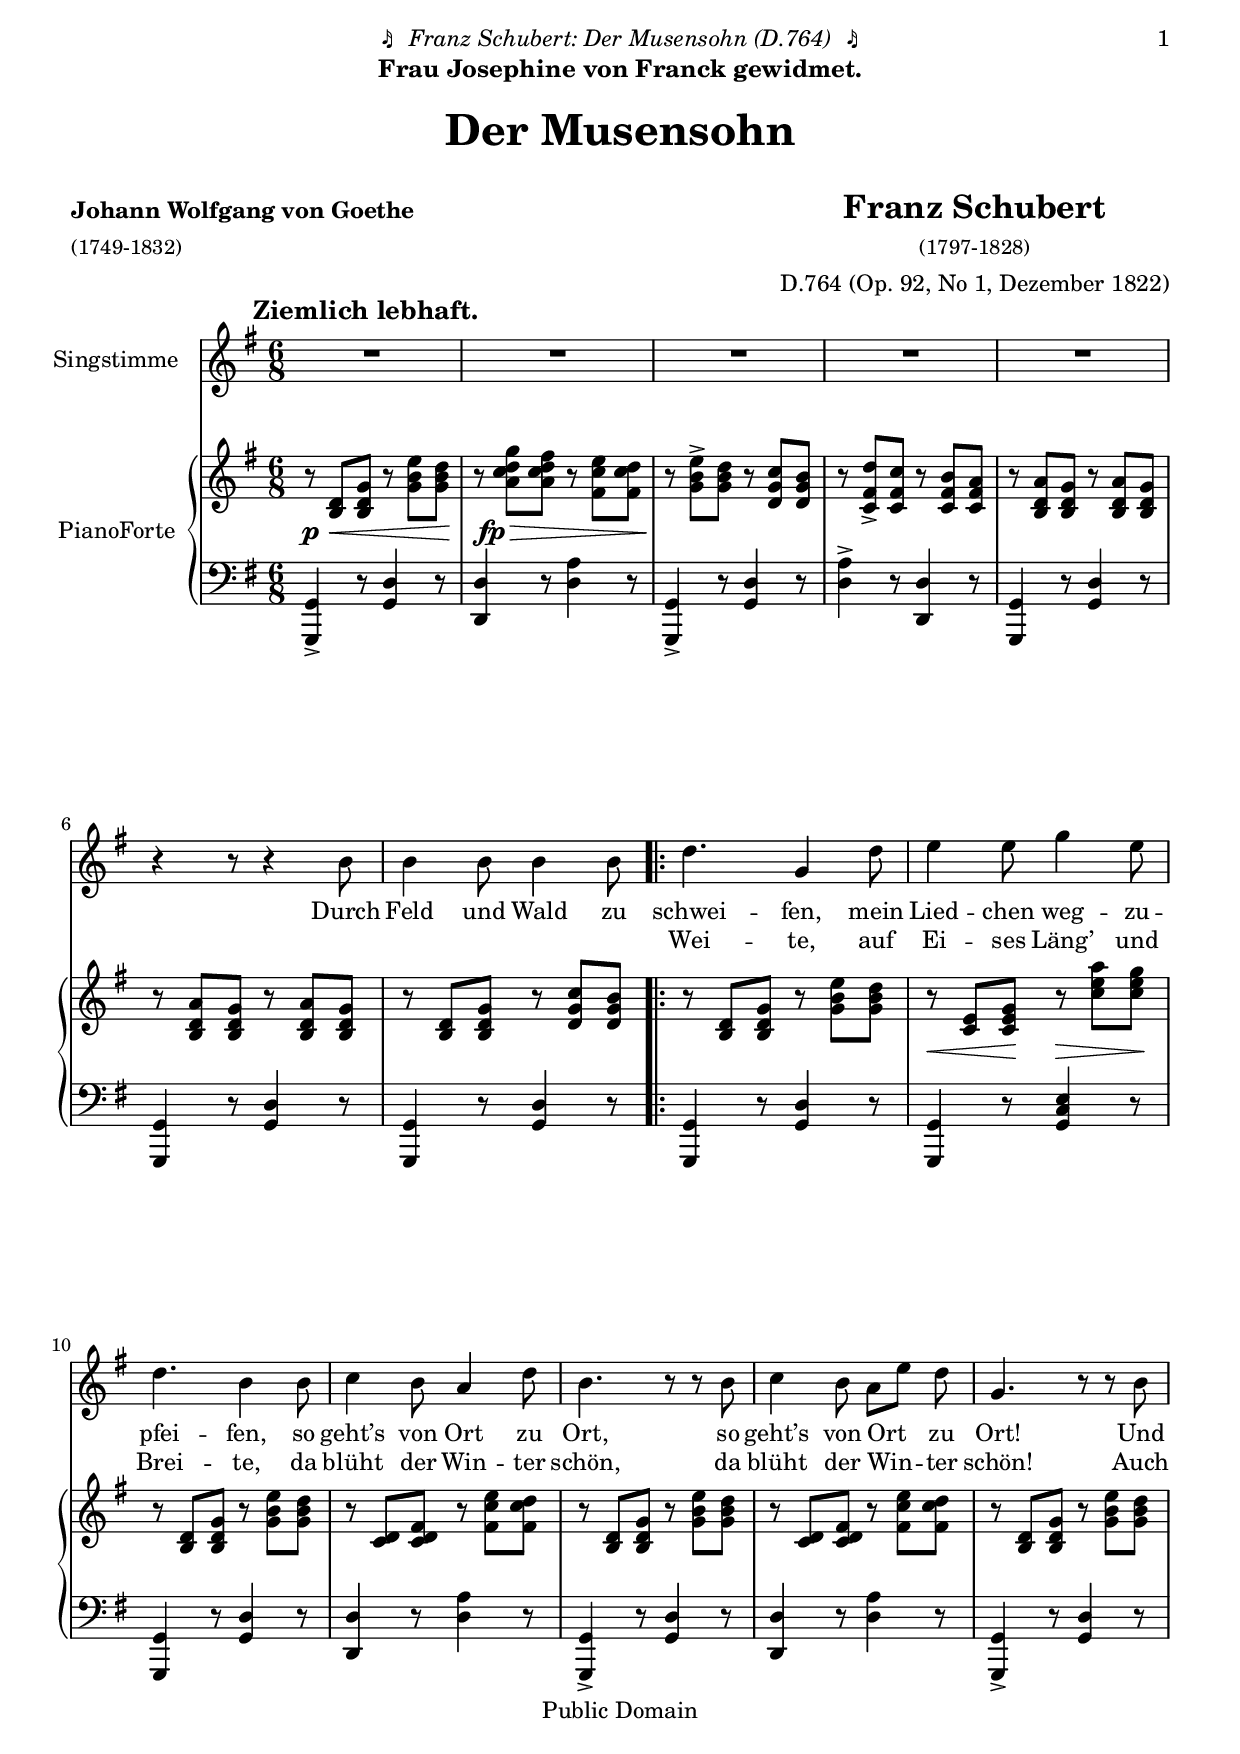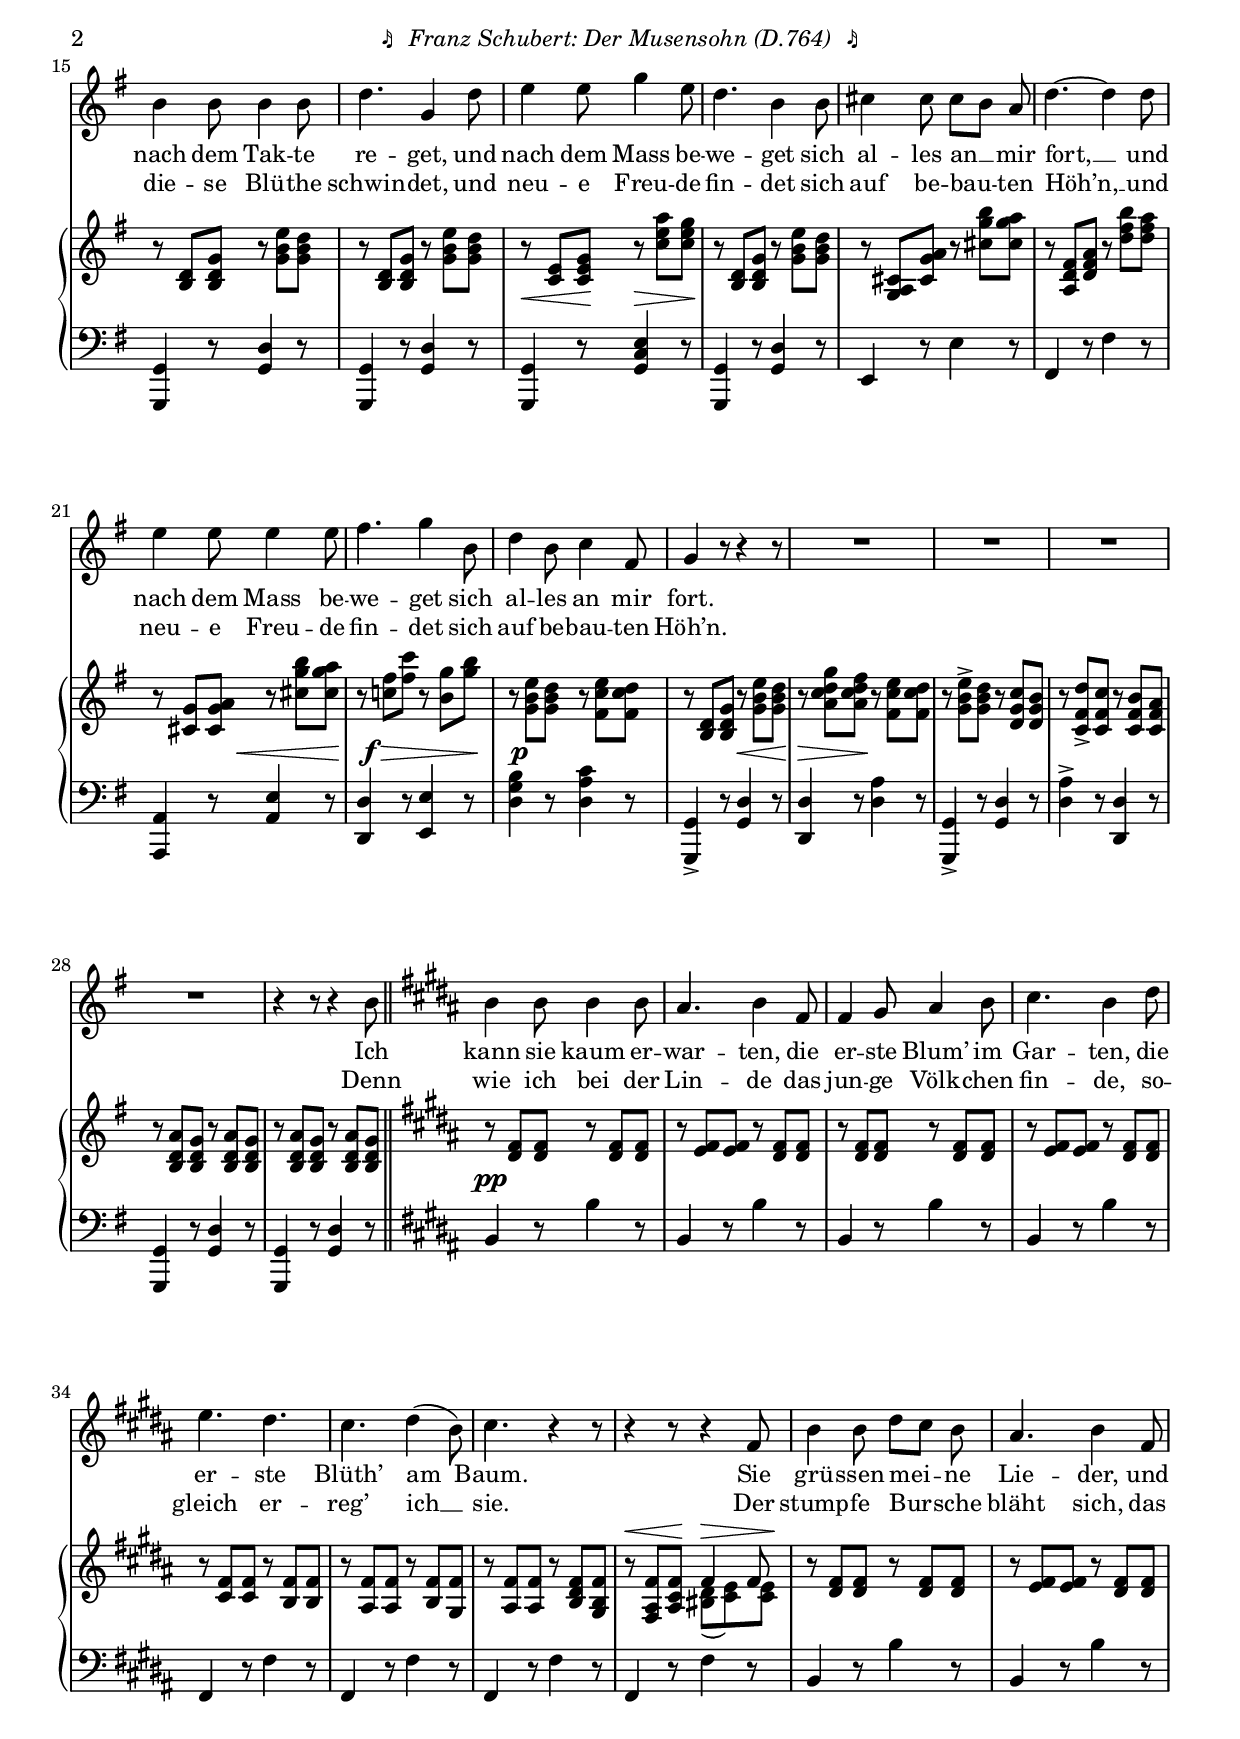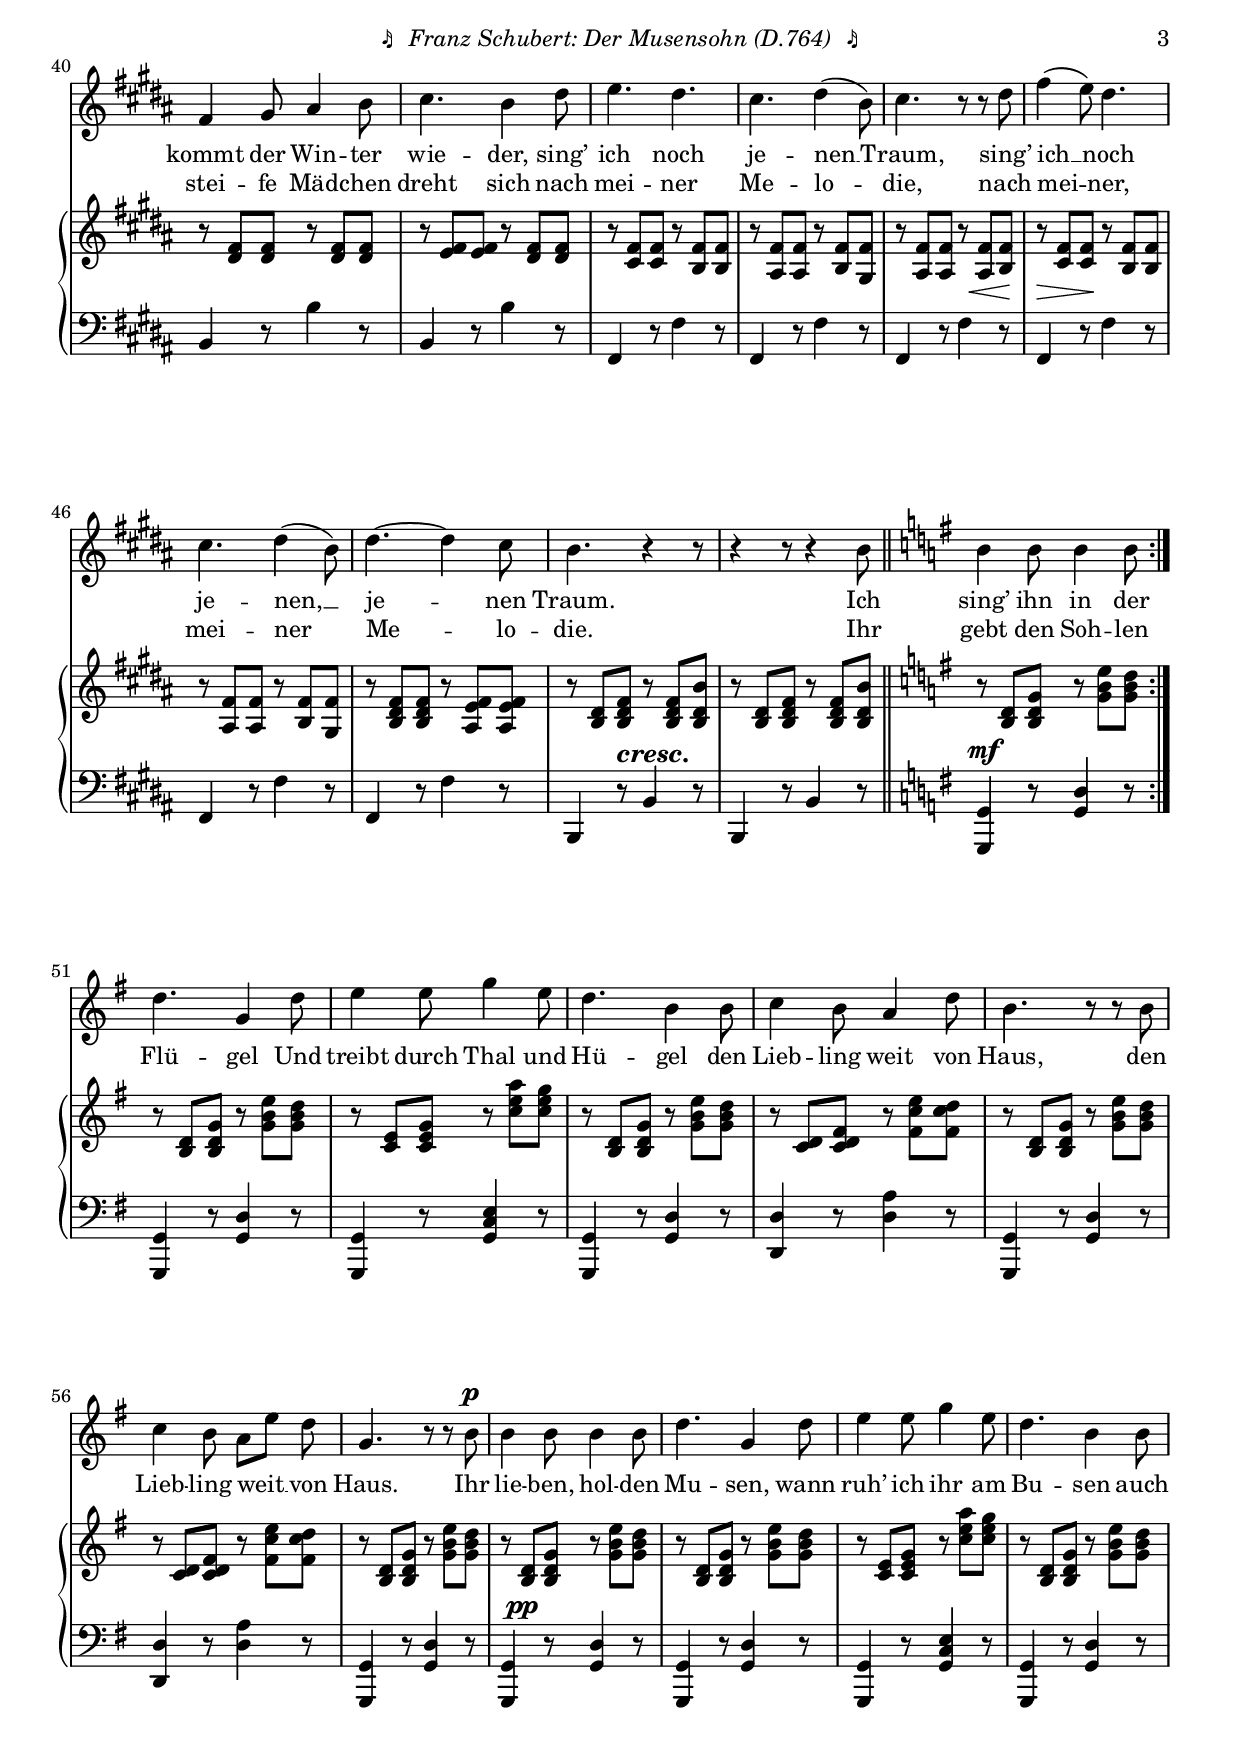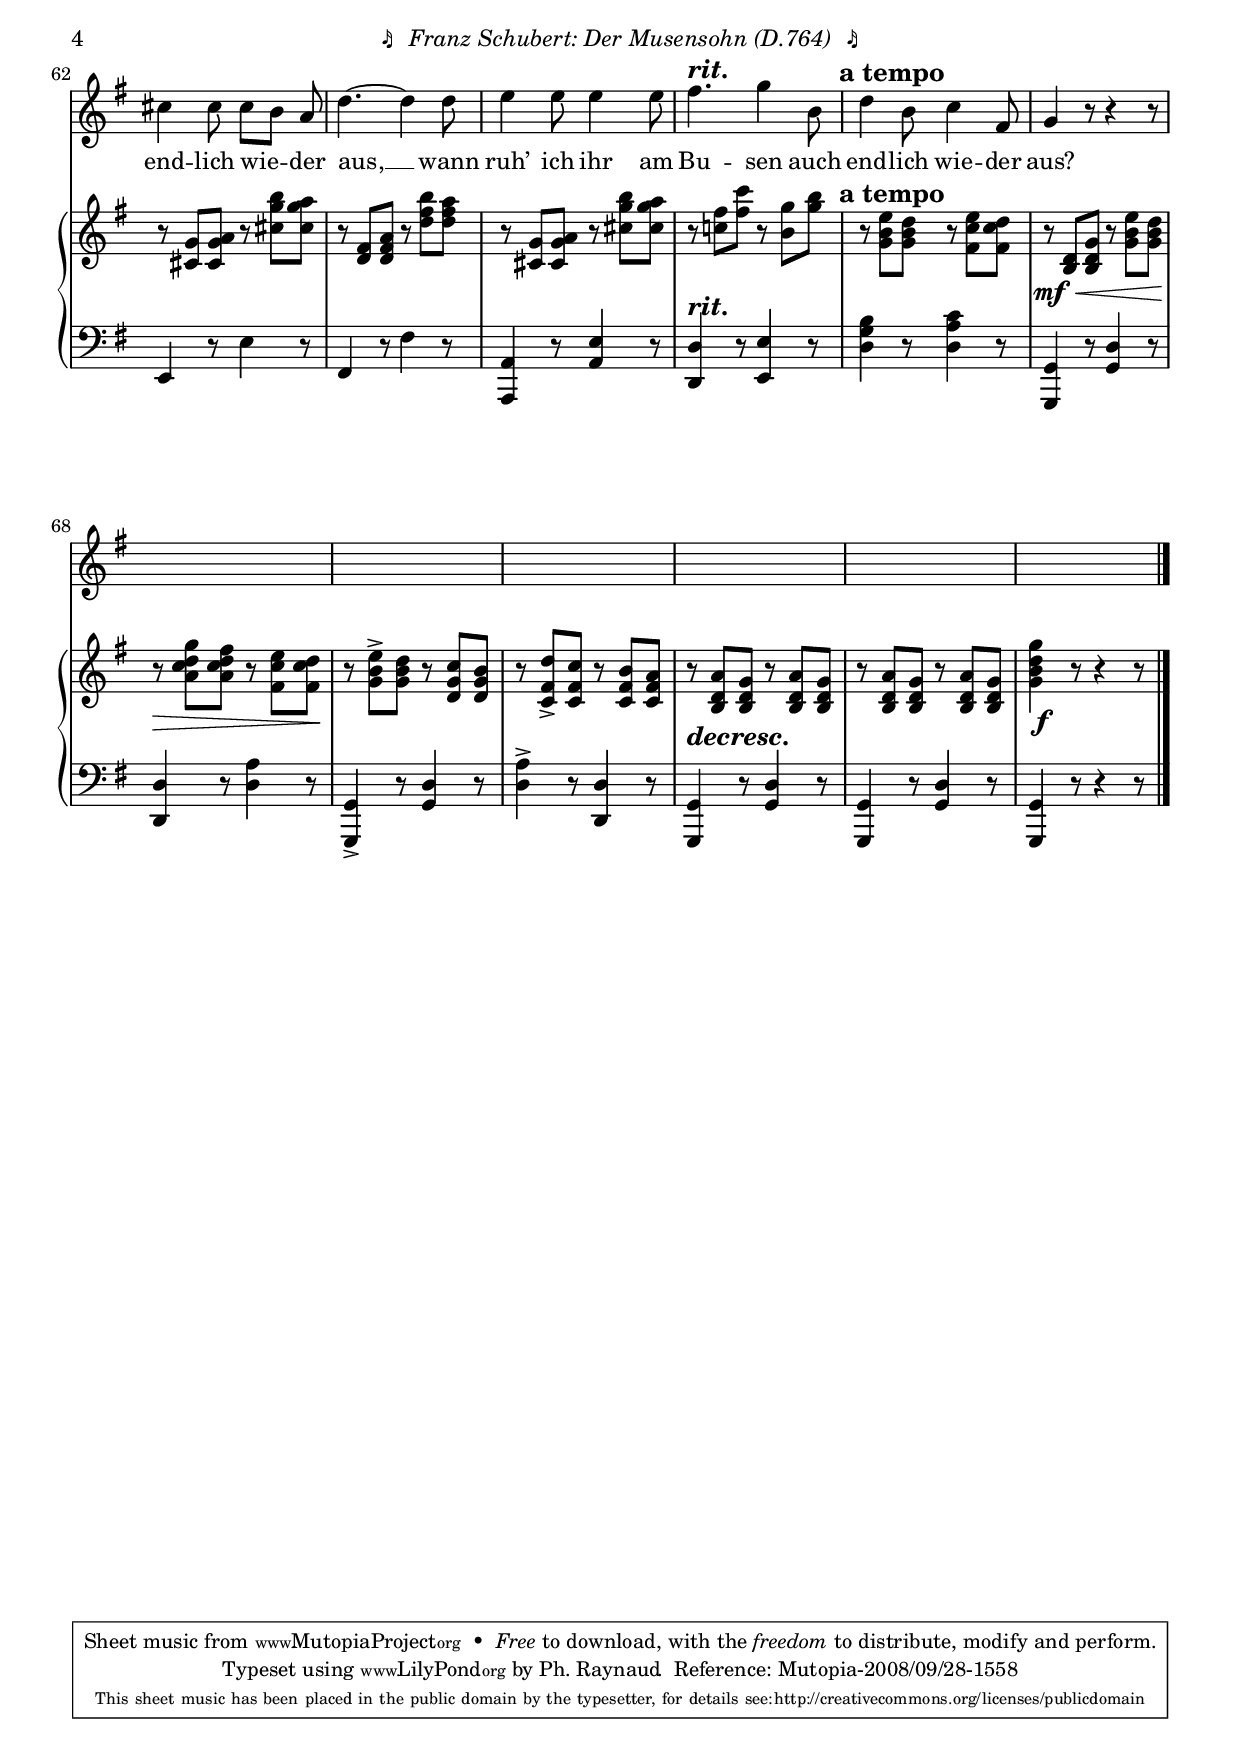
%%%%%%%%%%%%%%%%%%%%%%%%%%%%%%%%%%%%%%%%%%%%%%%%%%%%%%%%%%%%%%%%%%%%%%%%%%%%%%%%%%%%%%%%%%%%%%%%%%%%%%%%%%%%%%%%%%%%%%%%
%
%                                        FICHIER SchubertF-D764-DerMusensohn.ly
%
%%%%%%%%%%%%%%%%%%%%%%%%%%%%%%%%%%%%%%%%%%%%%%%%%%%%%%%%%%%%%%%%%%%%%%%%%%%%%%%%%%%%%%%%%%%%%%%%%%%%%%%%%%%%%%%%%%%%%%%%
%
%             FRANZ SCHUBERT: Gesang "Der Musensohn", für eine Singstimme mit Klavierbegleitung
%                                       AVEC SORTIES PARTITION ET MIDI SEPAREES
%                                                  
%%%%%%%%%%%%%%%%%%%%%%%%%%%%%%%%%%%%%%%%%%%%%%%%%%%%%%%%%%%%%%%%%%%%%%%%%%%%%%%%%%%%%%%%%%%%%%%%%%%%%%%%%%%%%%%%%%%%%%%%

\version "2.11.57"
\include "italiano.ly"

\paper {
%#(set-paper-size "a4")
%#(set-paper-size "letter")

line-width = 186\mm
#(define left-margin (/ (- paper-width  (* 186 mm)) 2))
 indent = 22\mm
 oddHeaderMarkup  = \markup \fill-line {
  " " { \italic "♫  Franz Schubert: Der Musensohn (D.764)  ♫" }  \fromproperty #'page:page-number-string }
 evenHeaderMarkup =  \markup \fill-line {
  \fromproperty #'page:page-number-string { \italic "♫  Franz Schubert: Der Musensohn (D.764)  ♫" } " " }
#(ly:set-option 'point-and-click #f)
}

\header {
 dedication = \markup \center-column { \fontsize #0.5 \bold "Frau Josephine von Franck gewidmet." " " }
 title = \markup { \fontsize #1.5 "Der Musensohn" }
 subsubtitle = " "
 poet = \markup { \column {
  \line { \bold "Johann Wolfgang von Goethe" }
  \line { \small "(1749-1832)" } } }
 composer = \markup \center-column { \fontsize #3 \bold "Franz Schubert" \small "(1797-1828)" "D.764 (Op. 92, No 1, Dezember 1822)" }
% MUTOPIA
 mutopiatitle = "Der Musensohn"
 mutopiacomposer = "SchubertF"
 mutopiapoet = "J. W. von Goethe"
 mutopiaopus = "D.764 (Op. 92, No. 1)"
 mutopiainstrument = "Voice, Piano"
 date = "1822"
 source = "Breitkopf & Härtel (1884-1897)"
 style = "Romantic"
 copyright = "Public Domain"
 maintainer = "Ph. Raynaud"
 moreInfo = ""
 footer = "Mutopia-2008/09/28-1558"
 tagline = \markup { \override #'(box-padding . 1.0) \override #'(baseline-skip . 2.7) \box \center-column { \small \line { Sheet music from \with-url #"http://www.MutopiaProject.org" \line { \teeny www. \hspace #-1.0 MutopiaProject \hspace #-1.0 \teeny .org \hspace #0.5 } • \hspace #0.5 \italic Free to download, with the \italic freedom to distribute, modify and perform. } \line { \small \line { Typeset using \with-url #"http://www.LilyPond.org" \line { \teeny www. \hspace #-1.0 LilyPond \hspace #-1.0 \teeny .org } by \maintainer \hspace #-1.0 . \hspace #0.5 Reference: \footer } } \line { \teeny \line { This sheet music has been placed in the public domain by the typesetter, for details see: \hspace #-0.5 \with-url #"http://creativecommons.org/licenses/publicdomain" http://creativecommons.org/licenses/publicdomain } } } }
}

%%%%%%%%%%%%%%%%%%%%%%%%%%%%%%%%%%%%%%%%%%%%%%%%%%%%%%%%%%%%%%%%%%%%%%%%%%%%%%%%%%%%%%%%%%%%%%%%%%%%%%%%%%%%%%%%%%%%%%%%
%
%                                           STRUCTURE GENERALE DU FICHIER
%
%  Les sorties Partition et Midi sont dissociées (le volume de la sortie Midi a été affiné).
%  Des "\break" ont été introduits pour unifier les deux formats de sortie PDF
%
%  -  IDENTIFICATEURS DE FONCTIONS
%  A. POÈME
%  B. CHANT: B1: Notes B2: dynamiques
%  C. PIANO: C1: Notes PIANO HAUT  C2: Notes PIANO BAS  C3: Dynamiques partition  C4: Dynamiques midi
%  D. SORTIE PARTITION
%  E. SORTIE MIDI
%
%%%%%%%%%%%%%%%%%%%%%%%%%%%%%%%%%%%%%%%%%%%%%%%%%%%%%%%%%%%%%%%%%%%%%%%%%%%%%%%%%%%%%%%%%%%%%%%%%%%%%%%%%%%%%%%%%%%%%%%%

%%%%%%%%%%%%%%%%%%%%%%%%%%%%%%%%%%%%%%%%%%%%%%%%%%%%%%%%%%%%%%%%%%%%%%%%%%%%%%%%%%%%%%%%%%%%%%%%%%%%%%%%%%%%%%%%%%%%%%%%
%                                           IDENTIFICATEURS DE FONCTIONS
%%%%%%%%%%%%%%%%%%%%%%%%%%%%%%%%%%%%%%%%%%%%%%%%%%%%%%%%%%%%%%%%%%%%%%%%%%%%%%%%%%%%%%%%%%%%%%%%%%%%%%%%%%%%%%%%%%%%%%%%

%----- TEMPI
TEMPOBASE = \tempo 8=320
TEMPORIT  = \tempo 8=240
TEMPOFIN  = \tempo 8=120
%----- TONALITÉS ET MESURES
KEYA  = { \key sol \major }
KEYB  = { \key si \major }
TIME  = { \time 6/8 }
%----- MOUVEMENT
MOVEMENT = \markup { \bold \large { \hspace #-5 "Ziemlich lebhaft." } }
ATEMPO   = \markup { \bold \large { \hspace #-2 "a tempo" } }
%----- INSTRUMENTS
ICHANT = {
 \set Staff.midiInstrument = "oboe"
 \set Staff.midiMinimumVolume = #0
 \set Staff.midiMaximumVolume = #1
}
IPIANOHAUT = {
 \set Staff.midiInstrument = "acoustic grand"
 \set Staff.midiMinimumVolume = #0
 \set Staff.midiMaximumVolume = #0.8
}
IPIANOBAS = {
 \set Staff.midiInstrument = "bright acoustic"
 \set Staff.midiMinimumVolume = #0
 \set Staff.midiMaximumVolume = #0.9
}
%----- CRESCENDO et MARKUP
CRESCM    = \markup { \large \bold \italic "cresc." }
DECRESCM  = \markup { \large \bold \italic "decresc." }
RIT       = \markup { \large \bold \italic "rit." }
%----- REPOSITIONNEMENT DES DYNAMIQUES
DYNEXO =
 #(define-music-function (parser location beg-end) (pair?)
 #{ \once \override DynamicText #'extra-offset = #$beg-end #})
PINEXO =
 #(define-music-function (parser location beg-end) (pair?)
 #{ \once \override Hairpin #'extra-offset = #$beg-end #})

%%%%%%%%%%%%%%%%%%%%%%%%%%%%%%%%%%%%%%%%%%%%%%%%%%%%%%%%%%%%%%%%%%%%%%%%%%%%%%%%%%%%%%%%%%%%%%%%%%%%%%%%%%%%%%%%%%%%%%%%
%                                           A. POEME
%%%%%%%%%%%%%%%%%%%%%%%%%%%%%%%%%%%%%%%%%%%%%%%%%%%%%%%%%%%%%%%%%%%%%%%%%%%%%%%%%%%%%%%%%%%%%%%%%%%%%%%%%%%%%%%%%%%%%%%%

poemeA = \lyricmode {
\set fontSize = #-.5
Durch Feld und Wald zu schwei -- fen,
mein Lied -- chen weg -- zu -- pfei -- fen,
so geht’s von Ort zu Ort, so geht’s von Ort zu Ort!
Und nach dem Tak -- te re -- get,
und nach dem Mass be -- we -- get
sich al -- les an __ mir fort, __
und nach dem Mass be -- we -- get
sich al -- les an mir fort.

Ich kann sie kaum er -- war -- ten,
die er -- ste Blum’ im Gar -- ten,
die er -- ste Blüth’ am Baum.
Sie grü -- ssen mei -- ne Lie -- der,
und kommt der Win -- ter wie -- der,
sing’ ich noch je -- nen __ Traum,
sing’ ich __ noch je -- nen, __ je -- nen Traum.

Ich sing’ ihn in der
}

poemeB = \lyricmode {
\set fontSize = #-.5

" "  " "  " "  " "  " " Wei -- te,
auf Ei -- ses Läng’ und Brei -- te,
da blüht der Win -- ter schön, da blüht der Win -- ter schön!
Auch die -- se Blü -- the schwin -- det,
und neu -- e Freu -- de fin -- det
sich auf be -- bau -- ten Höh’n, __
und neu -- e Freu -- de fin -- det
sich auf be -- bau -- ten Höh’n.

Denn wie ich bei der Lin -- de
das jun -- ge Völk -- chen fin -- de,
so -- gleich er -- reg’ ich __ sie.
Der stump -- fe Bur -- sche bläht sich,
das stei -- fe Mäd -- chen dreht sich
nach mei -- ner Me -- lo -- die,
nach mei -- ner, mei -- ner Me -- lo -- die.

Ihr gebt den Soh -- len
}

poemeC = \lyricmode {
\set fontSize = #-.5

Flü -- gel
Und treibt durch Thal und Hü -- gel
den Lieb -- ling weit von Haus, den Lieb -- ling weit __ von Haus.
Ihr lie -- ben, hol -- den Mu -- sen,
wann ruh’ ich ihr am Bu -- sen
auch end -- lich wie -- der aus, __
wann ruh’ ich ihr am Bu -- sen
auch end -- lich wie -- der aus?
}


%%%%%%%%%%%%%%%%%%%%%%%%%%%%%%%%%%%%%%%%%%%%%%%%%%%%%%%%%%%%%%%%%%%%%%%%%%%%%%%%%%%%%%%%%%%%%%%%%%%%%%%%%%%%%%%%%%%%%%%%
%                                           B1. CHANT : NOTES
%%%%%%%%%%%%%%%%%%%%%%%%%%%%%%%%%%%%%%%%%%%%%%%%%%%%%%%%%%%%%%%%%%%%%%%%%%%%%%%%%%%%%%%%%%%%%%%%%%%%%%%%%%%%%%%%%%%%%%%%

chantA = \relative do'' {
%--- 1
R2.*5 \break
r4 r8 r4 si8
si4 si8 si4 si8
}

chantB = \relative do'' {
%--- 8
\bar "|:"
re4. sol,4 re'8
mi4 mi8 sol4 mi8 \break
re4. si4 si8
do4 si8 la4 re8
si4. r8 r si
%--- 13
do4 si8 la[ mi'] re
sol,4. r8 r si
si4 si8 si4 si8
re4. sol,4 re'8
mi4 mi8 sol4 mi8
re4. si4 si8
%--- 19
dod4 dod8 dod[ si] la
re4.~ re4 re8
mi4 mi8 mi4 mi8
fad4. sol4 si,8
re4 si8 do4 fad,8
sol4 r8 r4 r8
%--- 25
R2.*4
r4 r8 r4 si8
%--- 30
\bar "||" \KEYB
si4 si8 si4 si8
lad4. si4 fad8
fad4 sold8 lad4 si8
dod4. si4 red8
mi4. red
%--- 35
dod4. red4( si8)
dod4. r4 r8
r4 r8 r4 fad,8
si4 si8 red[ dod] si
lad4. si4 fad8
%--- 40
fad4 sold8 lad4 si8
dod4. si4 red8
mi4. red
dod4. red4( si8)
dod4. r8 r red
fad4( mi8) red4.
%--- 46
dod4. red4( si8)
red4.~ red4 dod8
si4. r4 r8
r4 r8 r4 si8
\bar "||" \KEYA
si4 si8 si4 si8 \break
}

chantC = \relative do'' {
%--- 51
\bar ":|"
re4. sol,4 re'8
mi4 mi8 sol4 mi8
re4. si4 si8
do4 si8 la4 re8
si4. r8 r si
%--- 56
do4 si8 la[ mi'] re
sol,4. r8 r si
si4 si8 si4 si8
re4. sol,4 re'8
mi4 mi8 sol4 mi8
re4. si4 si8
%--- 62
dod4 dod8 dod[ si] la
re4.~ re4 re8
mi4 mi8 mi4 mi8
fad4. sol4 si,8
re4 si8 do4 fad,8
sol4 r8 r4 r8
%--- 68-73
s2.*6
\bar "|."
}

chantPart = { \chantA \chantB \chantC }
chantMidi = { \chantA \chantB \chantB \chantC }

%%%%%%%%%%%%%%%%%%%% RÉSUMÉ PARTITION
notePartChant = {
 \clef treble
 \KEYA \TIME
 \set autoBeaming = ##f
 s1*0 ^\MOVEMENT
 \set Staff.instrumentName = "Singstimme "
 \chantPart
}

%%%%%%%%%%%%%%%%%%%% RÉSUMÉ MIDI
noteMidiChant = {
 \KEYA \TIME
 \ICHANT
 \chantMidi
}


%%%%%%%%%%%%%%%%%%%%%%%%%%%%%%%%%%%%%%%%%%%%%%%%%%%%%%%%%%%%%%%%%%%%%%%%%%%%%%%%%%%%%%%%%%%%%%%%%%%%%%%%%%%%%%%%%%%%%%%%
%                                           B2. CHANT : DYNAMIQUES PARTITION/MIDI
%%%%%%%%%%%%%%%%%%%%%%%%%%%%%%%%%%%%%%%%%%%%%%%%%%%%%%%%%%%%%%%%%%%%%%%%%%%%%%%%%%%%%%%%%%%%%%%%%%%%%%%%%%%%%%%%%%%%%%%%

%%%%%%%%%%%%%%%%%%%% PARTITION
dynPartChant = {
\dynamicUp
%--- 1-56
s2.*56
%--- 57
s4. s4 s8\p
%--- 58-64
s2.*7
%--- 65
s2.^\RIT
s2.^\ATEMPO
%--- 67-73
s2.*7
}

%%%%%%%%%%%%%%%%%%%% MIDI

dynMidiChantA = {
%--- 1
\TEMPOBASE
s2.\p
s2.*6
}

dynMidiChantBA = {
%--- 8
s2.\p
s2.*20
%--- 29
s4. s4 s8\pp
s2.*19
%--- 49
s2.\p
s2.
}

dynMidiChantBB = {
%--- 8
s2.\p
s2.*20
%--- 29
s4. s4 s8\pp
s2.*19
%--- 49
s4. s4 s8\mf
s2.
}

dynMidiChantC = {
%--- 51
s2.*6
%--- 57
s4. s4 s8\p
s2.*7
%--- 65
\TEMPORIT s2.
\TEMPOBASE s2.
%--- 67-73
s2.*6
\TEMPOFIN s2.
}

dynMidiChant = { \dynMidiChantA \dynMidiChantBA \dynMidiChantBB \dynMidiChantC }

%%%%%%%%%%%%%%%%%%%%%%%%%%%%%%%%%%%%%%%%%%%%%%%%%%%%%%%%%%%%%%%%%%%%%%%%%%%%%%%%%%%%%%%%%%%%%%%%%%%%%%%%%%%%%%%%%%%%%%%%
%                                           C1. PIANO HAUT : NOTES
%%%%%%%%%%%%%%%%%%%%%%%%%%%%%%%%%%%%%%%%%%%%%%%%%%%%%%%%%%%%%%%%%%%%%%%%%%%%%%%%%%%%%%%%%%%%%%%%%%%%%%%%%%%%%%%%%%%%%%%%

pianoHautA = \relative do' {
%--- 1
r8 <si re>[ <si re sol>] r <sol' si mi>[ <sol si re>]
r <la do re sol>[ <la do re fad>] r <fad do' mi>[ <fad do' re>]
r <sol si mi>->[ <sol si re>] r <re sol do>[ <re sol si>]
r <do fad re'>->[ <do fad do'>] r <do fad si>[ <do fad la>]
r <si re la'>[ <si re sol>] r <si re la'>[ <si re sol>]
r <si re la'>[ <si re sol>] r <si re la'>[ <si re sol>]
%--- 7
r <si re>[ <si re sol>] r <re sol do>[ <re sol si>]
}

pianoHautB = \relative do' {
%--- 8
r8 <si re>[ <si re sol>] r <sol' si mi>[ <sol si re>]
r <do, mi>[ <do mi sol>] r <do' mi la>[ <do mi sol>]
r <si, re>[ <si re sol>] r <sol' si mi>[ <sol si re>]
r <do, re>[ <do re fad>] r <fad do' mi>[ <fad do' re>]
r <si, re>[ <si re sol>] r <sol' si mi>[ <sol si re>]
%--- 13
r <do, re>[ <do re fad>] r <fad do' mi>[ <fad do' re>]
r <si, re>[ <si re sol>] r <sol' si mi>[ <sol si re>]
r <si, re>[ <si re sol>] r <sol' si mi>[ <sol si re>]
r <si, re>[ <si re sol>] r <sol' si mi>[ <sol si re>]
r <do, mi>[ <do mi sol>] r <do' mi la>[ <do mi sol>]
r <si, re>[ <si re sol>] r <sol' si mi>[ <sol si re>]
%--- 19
r <la, dod sol>[ <dod sol' la>] r <dod' sol' si>[ <dod sol' la>]
r <la, re fad>[ <re fad la>] r <re' fad si>[ <re fad la>]
r <dod, sol'>[ <dod sol' la>] r <dod' sol' si>[ <dod sol' la>]
r <do! fad>[ <fad do'>] r <si, sol'>[ <sol' si>]
r <sol, si mi>[ <sol si re>] r <fad do' mi>[ <fad do' re>]
r <si, re>[ <si re sol>] r <sol' si mi>[ <sol si re>]
%--- 25
r <la do re sol>[ <la do re fad>] r <fad do' mi>[ <fad do' re>]
r <sol si mi>->[ <sol si re>] r <re sol do>[ <re sol si>]
r <do fad re'>->[ <do fad do'>] r <do fad si>[ <do fad la>]
r <si re la'>[ <si re sol>] r <si re la'>[ <si re sol>]
r <si re la'>[ <si re sol>] r <si re la'>[ <si re sol>]
%--- 30
\KEYB
r <red fad>[ <red fad>] r <red fad>[ <red fad>]
r <mi fad>[ <mi fad>] r <red fad>[ <red fad>]
r <red fad>[ <red fad>] r <red fad>[ <red fad>]
r <mi fad>[ <mi fad>] r <red fad>[ <red fad>]
r <dod fad>[ <dod fad>] r <si fad'>[ <si fad'>]
%--- 35
r <lad fad'>[ <lad fad'>] r <si fad'>[ <sold fad'>]
r <lad fad'>[ <lad fad'>] r <si red fad>[ <sold si fad'>]
r <fad lad fad'>[ <lad dod fad>] << { fad'4 fad8 } \\ { <sid, red>8[( <dod mi>) <dod mi>] } >>
r <red fad>[ <red fad>] r <red fad>[ <red fad>]
r <mi fad>[ <mi fad>] r <red fad>[ <red fad>]
%--- 40
r <red fad>[ <red fad>] r <red fad>[ <red fad>]
r <mi fad>[ <mi fad>] r <red fad>[ <red fad>]
r <dod fad>[ <dod fad>] r <si fad'>[ <si fad'>]
r <lad fad'>[ <lad fad'>] r <si fad'>[ <sold fad'>]
r <lad fad'>[ <lad fad'>] r <lad fad'>[ <si fad'>]
r <dod fad>[ <dod fad>] r <si fad'>[ <si fad'>]
%--- 46
r <lad fad'>[ <lad fad'>] r <si fad'>[ <sold fad'>]
r <si red fad>[ <si red fad>] r <lad mi' fad>[ <lad mi' fad>]
r <si red>[ <si red fad>] r <si red fad>[ <si red si'>]
r <si red>[ <si red fad>] r <si red fad>[ <si red si'>]
\KEYA
r <si re>[ <si re sol>] r <sol' si mi>[ <sol si re>]
}

pianoHautC = \relative do' {
%--- 51
r8 <si re>[ <si re sol>] r <sol' si mi>[ <sol si re>]
r <do, mi>[ <do mi sol>] r <do' mi la>[ <do mi sol>]
r <si, re>[ <si re sol>] r <sol' si mi>[ <sol si re>]
r <do, re>[ <do re fad>] r <fad do' mi>[ <fad do' re>]
r <si, re>[ <si re sol>] r <sol' si mi>[ <sol si re>]
%--- 56
r <do, re>[ <do re fad>] r <fad do' mi>[ <fad do' re>]
r <si, re>[ <si re sol>] r <sol' si mi>[ <sol si re>]
r <si, re>[ <si re sol>] r <sol' si mi>[ <sol si re>]
r <si, re>[ <si re sol>] r <sol' si mi>[ <sol si re>]
r <do, mi>[ <do mi sol>] r <do' mi la>[ <do mi sol>]
r <si, re>[ <si re sol>] r <sol' si mi>[ <sol si re>]
%--- 62
r <dod, sol'>[ <dod sol' la>] r <dod' sol' si>[ <dod sol' la>]
r <re, fad>[ <re fad la>] r <re' fad si>[ <re fad la>]
r <dod, sol'>[ <dod sol' la>] r <dod' sol' si>[ <dod sol' la>]
r <do! fad>[ <fad do'>] r <si, sol'>[ <sol' si>]
r <sol, si mi>[ <sol si re>] r <fad do' mi>[ <fad do' re>]
r <si, re>[ <si re sol>] r <sol' si mi>[ <sol si re>]
%--- 68-73
r <la do re sol>[ <la do re fad>] r <fad do' mi>[ <fad do' re>]
r <sol si mi>->[ <sol si re>] r <re sol do>[ <re sol si>]
r <do fad re'>->[ <do fad do'>] r <do fad si>[ <do fad la>]
r <si re la'>[ <si re sol>] r <si re la'>[ <si re sol>]
r <si re la'>[ <si re sol>] r <si re la'>[ <si re sol>]
<sol' si re sol>4 r8 r4 r8
}

%%%%%%%%%%%%%%%%%%%% RÉSUMÉ PARTITION
notePartPianoHaut = {
 \clef treble
 \KEYA \TIME
% \set autoBeaming = ##f
 \pianoHautA \pianoHautB \pianoHautC
}

%%%%%%%%%%%%%%%%%%%% RÉSUMÉ MIDI
noteMidiPianoHaut = {
 \KEYA \TIME
 \IPIANOHAUT
 \pianoHautA \pianoHautB \pianoHautB \pianoHautC
}


%%%%%%%%%%%%%%%%%%%%%%%%%%%%%%%%%%%%%%%%%%%%%%%%%%%%%%%%%%%%%%%%%%%%%%%%%%%%%%%%%%%%%%%%%%%%%%%%%%%%%%%%%%%%%%%%%%%%%%%%
%                                           C2. PIANO BAS : NOTES
%%%%%%%%%%%%%%%%%%%%%%%%%%%%%%%%%%%%%%%%%%%%%%%%%%%%%%%%%%%%%%%%%%%%%%%%%%%%%%%%%%%%%%%%%%%%%%%%%%%%%%%%%%%%%%%%%%%%%%%%

pianoBasA = \relative do, {
%--- 1
<sol sol'>4-> r8 <sol' re'>4 r8
<re re'>4 r8 <re' la'>4 r8
<sol,, sol'>4-> r8 <sol' re'>4 r8
<re' la'>4-> r8 <re, re'>4 r8
<sol, sol'>4 r8 <sol' re'>4 r8
<sol, sol'>4 r8 <sol' re'>4 r8
%--- 7
<sol, sol'>4 r8 <sol' re'>4 r8
}

pianoBasB = \relative do, {
%--- 8
<sol sol'>4 r8 <sol' re'>4 r8
<sol, sol'>4 r8 <sol' do mi>4 r8
<sol, sol'>4 r8 <sol' re'>4 r8
<re re'>4 r8 <re' la'>4 r8
<sol,, sol'>4-> r8 <sol' re'>4 r8
%--- 13
<re re'>4 r8 <re' la'>4 r8
<sol,, sol'>4-> r8 <sol' re'>4 r8
<sol, sol'>4 r8 <sol' re'>4 r8
<sol, sol'>4 r8 <sol' re'>4 r8
<sol, sol'>4 r8 <sol' do mi>4 r8
<sol, sol'>4 r8 <sol' re'>4 r8
%--- 19
mi4 r8 mi'4 r8
fad,4 r8 fad'4 r8
<la,, la'>4 r8 <la' mi'>4 r8
<re, re'>4 r8 <mi mi'>4 r8
<re' sol si>4 r8 <re la' do>4 r8
<sol,, sol'>4-> r8 <sol' re'>4 r8
%--- 25
<re re'>4 r8 <re' la'>4 r8
<sol,, sol'>4-> r8 <sol' re'>4 r8
<re' la'>4-> r8 <re, re'>4 r8
<sol, sol'>4 r8 <sol' re'>4 r8
<sol, sol'>4 r8 <sol' re'>4 r8
%--- 30
\KEYB
si4 r8 si'4 r8
si,4 r8 si'4 r8
si,4 r8 si'4 r8
si,4 r8 si'4 r8
fad, 4 r8 fad'4 r8
%--- 35
fad, 4 r8 fad'4 r8
fad, 4 r8 fad'4 r8
fad, 4 r8 fad'4 r8
si,4 r8 si'4 r8
si,4 r8 si'4 r8
%--- 40
si,4 r8 si'4 r8
si,4 r8 si'4 r8
fad, 4 r8 fad'4 r8
fad, 4 r8 fad'4 r8
fad, 4 r8 fad'4 r8
fad, 4 r8 fad'4 r8
%--- 46
fad, 4 r8 fad'4 r8
fad, 4 r8 fad'4 r8
si,,4 r8 si'4 r8
si,4 r8 si'4 r8
\KEYA
<sol, sol'>4 r8 <sol' re'>4 r8
}

pianoBasC = \relative do, {
%--- 51
<sol sol'>4 r8 <sol' re'>4 r8
<sol, sol'>4 r8 <sol' do mi>4 r8
<sol, sol'>4 r8 <sol' re'>4 r8
<re re'>4 r8 <re' la'>4 r8
<sol,, sol'>4 r8 <sol' re'>4 r8
%--- 56
<re re'>4 r8 <re' la'>4 r8
<sol,, sol'>4 r8 <sol' re'>4 r8
<sol, sol'>4 r8 <sol' re'>4 r8
<sol, sol'>4 r8 <sol' re'>4 r8
<sol, sol'>4 r8 <sol' do mi>4 r8
<sol, sol'>4 r8 <sol' re'>4 r8
%--- 62
mi4 r8 mi'4 r8
fad,4 r8 fad'4 r8
<la,, la'>4 r8 <la' mi'>4 r8
<re, re'>4 r8 <mi mi'>4 r8
<re' sol si>4 r8 <re la' do>4 r8
<sol,, sol'>4 r8 <sol' re'>4 r8
%--- 68-73
<re re'>4 r8 <re' la'>4 r8
<sol,, sol'>4-> r8 <sol' re'>4 r8
<re' la'>4-> r8 <re, re'>4 r8
<sol, sol'>4 r8 <sol' re'>4 r8
<sol, sol'>4 r8 <sol' re'>4 r8
<sol, sol'>4 r8 r4 r8
}

%%%%%%%%%%%%%%%%%%%% RÉSUMÉ PARTITION
notePartPianoBas = {
 \clef bass
 \KEYA \TIME
% \set autoBeaming = ##f
 \pianoBasA \pianoBasB \pianoBasC
}

%%%%%%%%%%%%%%%%%%%% RÉSUMÉ MIDI
noteMidiPianoBas = {
 \KEYA \TIME
 \IPIANOBAS
 \pianoBasA \pianoBasB \pianoBasB \pianoBasC
}


%%%%%%%%%%%%%%%%%%%%%%%%%%%%%%%%%%%%%%%%%%%%%%%%%%%%%%%%%%%%%%%%%%%%%%%%%%%%%%%%%%%%%%%%%%%%%%%%%%%%%%%%%%%%%%%%%%%%%%%%
%                                           C3. PIANO : DYNAMIQUES POUR LA PARTITION
%%%%%%%%%%%%%%%%%%%%%%%%%%%%%%%%%%%%%%%%%%%%%%%%%%%%%%%%%%%%%%%%%%%%%%%%%%%%%%%%%%%%%%%%%%%%%%%%%%%%%%%%%%%%%%%%%%%%%%%%

dynPartPiano = { 
%--- 1
s4.\p\cr s4 s8\!
\DYNEXO #'(1 . 0) \PINEXO #'(0.5 . 0) s4.\fp\decr s4 s8\!
s2.*4
%--- 7
s2.*2
s4\cr s8\! s4\decr s8\!
s2.*3
%--- 13
s2.*4
s4\cr s8\! s4\decr s8\!
s2.
%--- 19
s2.*2
s4 s16 s16\cr s4 s8\!
\DYNEXO #'(0.5 . 0) s4.\f\decr s4 s8\!
\DYNEXO #'(0.5 . 0) s2.\p
s4. s4\cr s8\!
%--- 25
s4\decr s8\! s4.
s2.*4
%--- 30
s2.\pp
s2.*4
%--- 35
s2.*5
%--- 40
s2.*4
s4 s16 \PINEXO #'(2 . 0) s4\cr s8\! s16
s4\decr s8\! s4.
%--- 46
s2.*2
s4 s8-\CRESCM s4.
s2.
\DYNEXO #'(0 . -0.5) s2.\mf
%--- 51
s2.*5
%--- 56
s2.*2
\DYNEXO #'(1.5 . -1) s2.\pp
s2.*3
%--- 62
s2.*3
s2.-\RIT
s2.
s4.\mf\cr s4 s8\!
%--- 68-73
s4.\decr s4 s8\!
s2.*2
s2.-\DECRESCM
s2.
\DYNEXO #'(0.5 . 0) s2.\f
}


%%%%%%%%%%%%%%%%%%%% SPECIALES PIANO HAUT
dynPartPianoHaut = { 
\dynamicUp
%--- 1-36
s2.*36
%--- 37
s4\cr s8\! s4\decr s8\!
%--- 38-65
s2.*28
%--- 66
s2.^\ATEMPO
%--- 67-73
s2.*7
}

%%%%%%%%%%%%%%%%%%%%%%%%%%%%%%%%%%%%%%%%%%%%%%%%%%%%%%%%%%%%%%%%%%%%%%%%%%%%%%%%%%%%%%%%%%%%%%%%%%%%%%%%%%%%%%%%%%%%%%%%
%                                           C4. PIANO : DYNAMIQUES POUR LE MIDI
%%%%%%%%%%%%%%%%%%%%%%%%%%%%%%%%%%%%%%%%%%%%%%%%%%%%%%%%%%%%%%%%%%%%%%%%%%%%%%%%%%%%%%%%%%%%%%%%%%%%%%%%%%%%%%%%%%%%%%%%

dynMidiPianoA = {
%--- 1
\TEMPOBASE
s4.\p\cr s4.
s4.\!\mf\decr s4 s8\!\p
s2.*4
%--- 7
s2.
}

dynMidiPianoB = {
%--- 8
s2.
s4\p\cr s8\!\mf s4\decr s8\!\p
s2.*3
%--- 13
s2.*4
s4\cr s8\!\mf s4\decr s8\!\p
s2.
%--- 19
s2.*2
s4. s4.\cr
s4.\!\f\decr s4.
s2.\!\p
s4. s4.\cr
%--- 25
s4\!\mf\decr s8\!\p s4.
s2.*4
%--- 30
s2.\pp
s2.*4
%--- 35
s2.*5
%--- 40
s2.*4
s4. s4.\cr
s4\!\mp\decr s8\!\pp s4.
%--- 46
s2.*2
s4 s8\cr s4.
s2.
s2.\!\mf
}

dynMidiPianoC = {
%--- 51
s2.*5
%--- 56
s2.*2
s2.\pp
s2.*3
%--- 62
s2.*3
s2.-\RIT
s2.
s4.\mf\cr s4.
%--- 68-73
s4.\!\f\decr s4.
s2.\!\mf
s2.
s2.\decr
s4. s4 s8\!\mp
s2.\f
}

dynMidiPiano = { \dynMidiPianoA \dynMidiPianoB \dynMidiPianoB \dynMidiPianoC }

%%%%%%%%%%%%%%%%%%%%%%%%%%%%%%%%%%%%%%%%%%%%%%%%%%%%%%%%%%%%%%%%%%%%%%%%%%%%%%%%%%%%%%%%%%%%%%%%%%%%%%%%%%%%%%%%%%%%%%%%
%                                           D. SORTIE PARTITION SEULE
%%%%%%%%%%%%%%%%%%%%%%%%%%%%%%%%%%%%%%%%%%%%%%%%%%%%%%%%%%%%%%%%%%%%%%%%%%%%%%%%%%%%%%%%%%%%%%%%%%%%%%%%%%%%%%%%%%%%%%%%

%{ --------------------
-------------------- %}

\score {
 <<
  \new Voice = "chant"  << \notePartChant \dynPartChant >>
  \new Lyrics \lyricsto "chant" { \poemeA \poemeC }
  \new Lyrics \lyricsto "chant" \poemeB

  \new PianoStaff <<
   \set PianoStaff.instrumentName = "PianoForte "
   \new Staff = "pianoUp"    << \notePartPianoHaut \dynPartPianoHaut >>
   \new Dynamics = "dynamics" \dynPartPiano
   \new Staff = "pianoDown"  << \notePartPianoBas >>
  >>
 >>

 \layout {
  \context {
   \Score
   \override SpacingSpanner #'spacing-increment = #1
  }
  \context {
   \type "Engraver_group"
   \name Dynamics
   \alias Voice % So that \CRESC works, for example.
   \consists "Output_property_engraver"

   \override VerticalAxisGroup #'minimum-Y-extent = #'(-0.5 . 0.5)
   \override DynamicLineSpanner #'Y-offset = #0

   \consists "Script_engraver"
   \consists "Dynamic_engraver"
   \consists "Text_engraver"
   \consists "Skip_event_swallow_translator"
   \consists "Axis_group_engraver"
  }
  \context {
   \PianoStaff
   \accepts Dynamics
  }
 }
}


%%%%%%%%%%%%%%%%%%%%%%%%%%%%%%%%%%%%%%%%%%%%%%%%%%%%%%%%%%%%%%%%%%%%%%%%%%%%%%%%%%%%%%%%%%%%%%%%%%%%%%%%%%%%%%%%%%%%%%%%
%                                           E. SORTIE MIDI SEULE
%%%%%%%%%%%%%%%%%%%%%%%%%%%%%%%%%%%%%%%%%%%%%%%%%%%%%%%%%%%%%%%%%%%%%%%%%%%%%%%%%%%%%%%%%%%%%%%%%%%%%%%%%%%%%%%%%%%%%%%%

%%%%%%%%%%%%%%%%%%%% SILENCE AVANT MIDI (IL Y A PARFOIS UN CRAQUEMENT À L'OUVERTURE D'UN FICHIER MIDI)
SILENCE = { \TIME s2. }

\score {
 <<
  \new Staff = "chant"      { \SILENCE << \noteMidiChant      \dynMidiChant >> }
  \new Staff = "pianoUp"    { \SILENCE << \noteMidiPianoHaut  \dynMidiPiano >> }
  \new Staff = "pianoDown"  { \SILENCE << \noteMidiPianoBas   \dynMidiPiano >> }
 >>
 \midi { }
}

%%%%%%%%%%%%%%%%%%%%%%%%%%%%%%%%%%%%%%%%%%%%%%%%%%%%%%%%%%%%%%%%%%%%%%%%%%%%%%%%%%%%%%%%%%%%%%%%%%%%%%%%%%%%%%%%%%%%%%%%
%                                         FIN DU FICHIER SchubertF-D764-DerMusensohn.ly
%%%%%%%%%%%%%%%%%%%%%%%%%%%%%%%%%%%%%%%%%%%%%%%%%%%%%%%%%%%%%%%%%%%%%%%%%%%%%%%%%%%%%%%%%%%%%%%%%%%%%%%%%%%%%%%%%%%%%%%%
